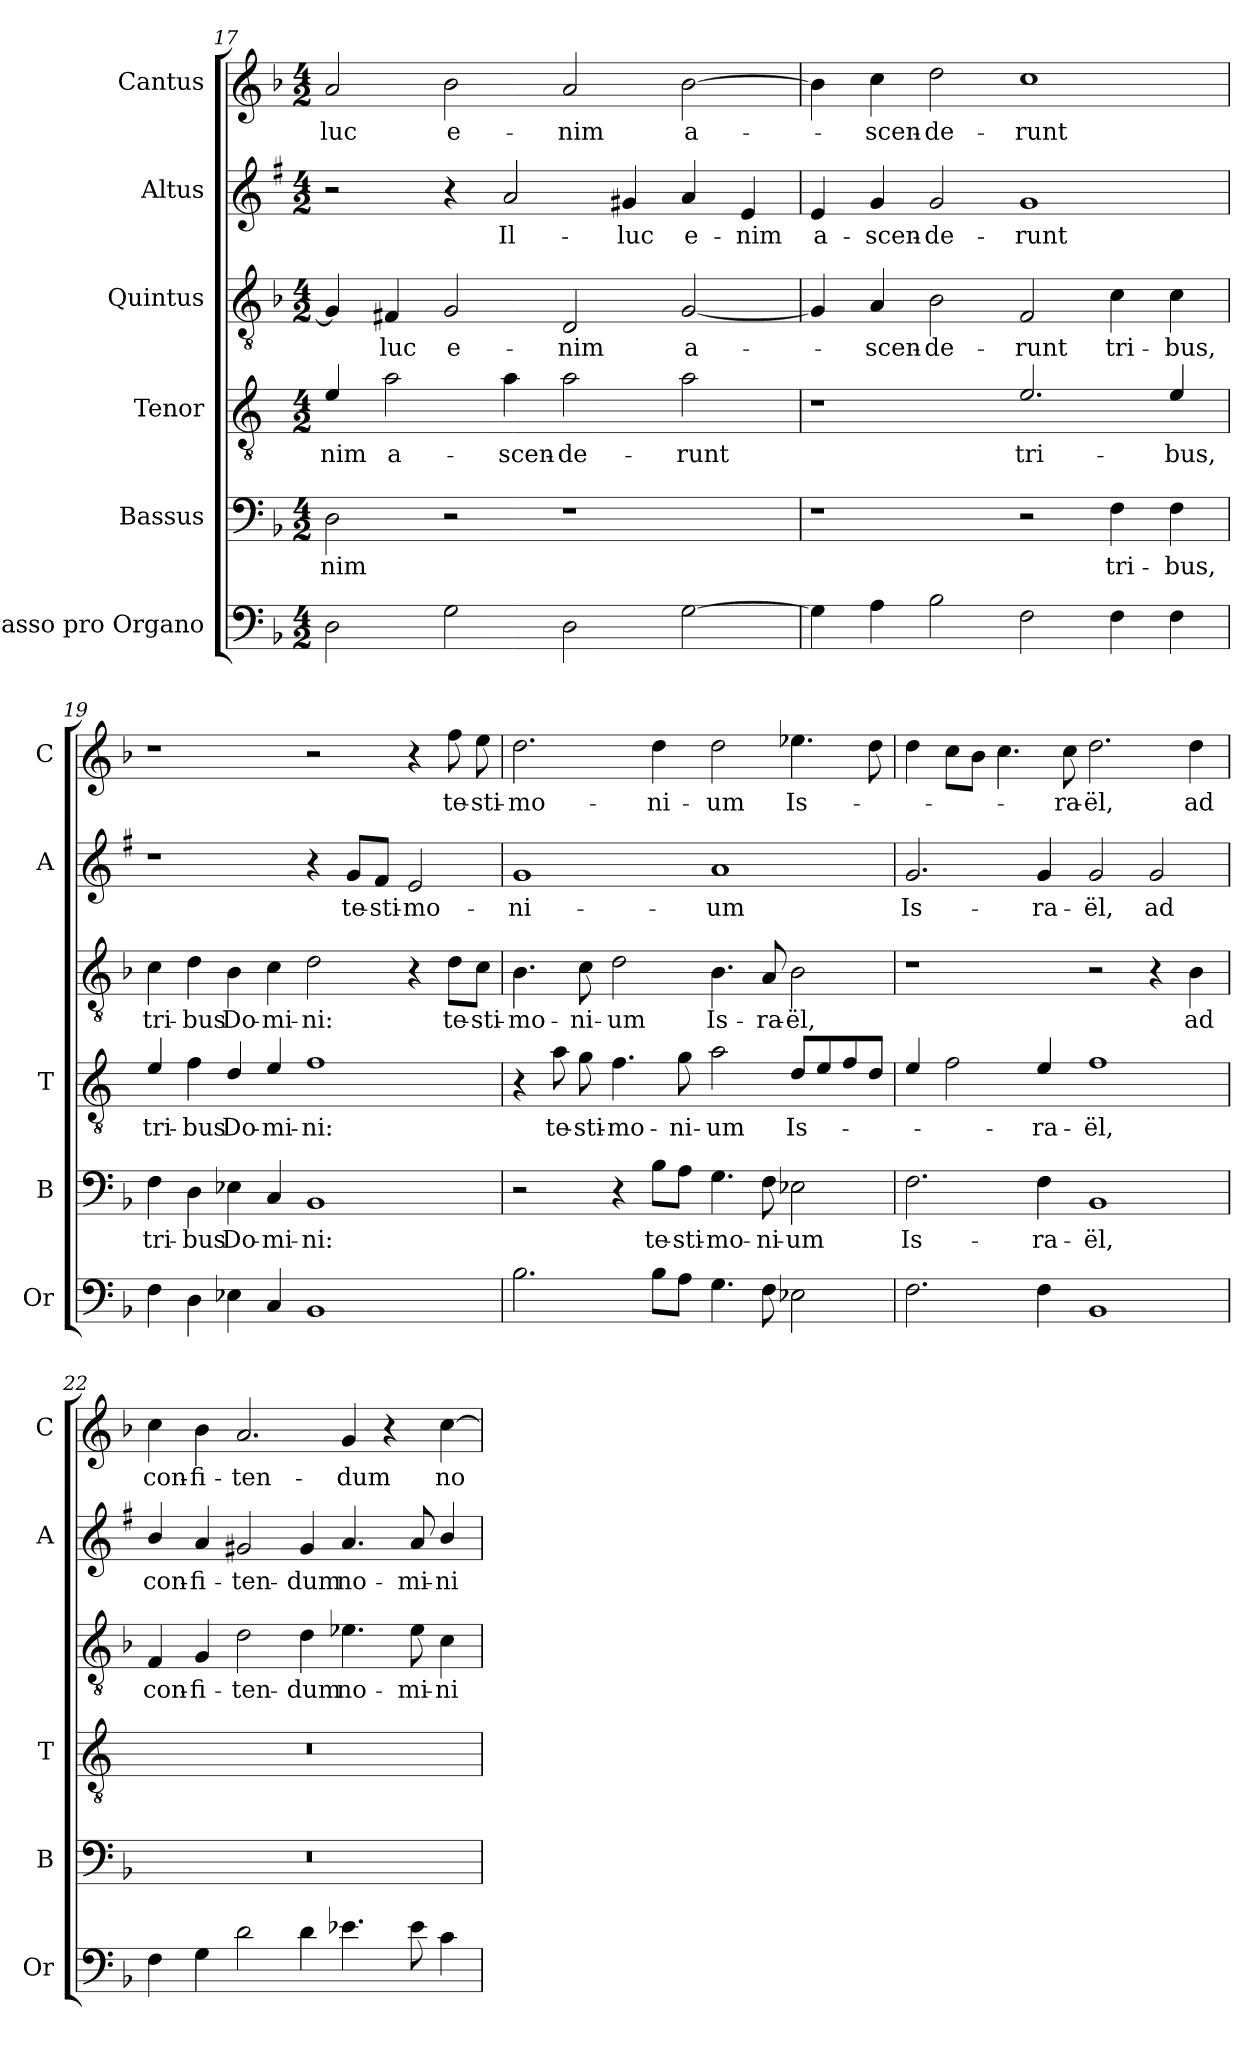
**kern	**kern	**text	**kern	**text	**kern	**text	**kern	**text	**kern	**text
*part6	*part5	*part5	*part4	*part4	*part3	*part3	*part2	*part2	*part1	*part1
*staff6	*staff5	*staff5	*staff4	*staff4	*staff3	*staff3	*staff2	*staff2	*staff1	*staff1
*I"Basso pro Organo	*I"Bassus	*	*I"Tenor	*	*I"Quintus	*	*I"Altus	*	*I"Cantus	*
*I'Or	*I'B	*	*I'T	*	*	*	*I'A	*	*I'C	*
*clefF4	*clefF4	*	*clefGv2	*	*clefGv2	*	*clefG2	*	*clefG2	*
*	*	*	*ITrd4c7	*	*	*	*ITrd1c2	*	*	*
*k[b-]	*k[b-]	*	*k[b-]	*	*k[b-]	*	*k[b-]	*	*k[b-]	*
*F:	*F:	*	*F:	*	*F:	*	*F:	*	*F:	*
*M4/2	*M4/2	*	*M4/2	*	*M4/2	*	*M4/2	*	*M4/2	*
=17	=17	=17	=17	=17	=17	=17	=17	=17	=17	=17
!	!	!LO:LY:b	!	!LO:LY:b	!	!	!	!	!	!LO:LY:b
2D\	2D\	-nim	4A/	-nim	4G/]	.	2r	.	2a/	-luc
!	!	!	!	!LO:LY:b	!	!LO:LY:b	!	!	!	!
.	.	.	2d\	a-	4F#X/	-luc	.	.	.	.
!	!	!	!	!	!	!LO:LY:b	!	!	!	!LO:LY:b
2G\	2r	.	.	.	2G/	e-	4r	.	2b-\	e-
!	!	!	!	!LO:LY:b	!	!	!	!LO:LY:b	!	!
.	.	.	4d\	-scen-	.	.	2g/	Il-	.	.
!	!	!	!	!LO:LY:b	!	!LO:LY:b	!	!	!	!LO:LY:b
2D\	1r	.	2d\	-de-	2D/	-nim	.	.	2a/	-nim
!	!	!	!	!	!	!	!	!LO:LY:b	!	!
.	.	.	.	.	.	.	4f#X/	-luc	.	.
!	!	!	!	!LO:LY:b	!	!LO:LY:b	!	!LO:LY:b	!	!LO:LY:b
[2G\	.	.	2d\	-runt	[2G/	a-	4g/	e-	[2b-\	a-
!	!	!	!	!	!	!	!	!LO:LY:b	!	!
.	.	.	.	.	.	.	4d/	-nim	.	.
!!LO:PB:g=z
=18	=18	=18	=18	=18	=18	=18	=18	=18	=18	=18
!	!	!	!	!	!	!	!	!LO:LY:b	!	!
4G\]	1r	.	1r	.	4G/]	.	4d/	a-	4b-\]	.
!	!	!	!	!	!	!LO:LY:b	!	!LO:LY:b	!	!LO:LY:b
4A\	.	.	.	.	4A/	-scen-	4f/	-scen-	4cc\	-scen-
!	!	!	!	!	!	!LO:LY:b	!	!LO:LY:b	!	!LO:LY:b
2B-\	.	.	.	.	2B-\	-de-	2f/	-de-	2dd\	-de-
!	!	!	!	!LO:LY:b	!	!LO:LY:b	!	!LO:LY:b	!	!LO:LY:b
2F\	2r	.	2.A/	tri-	2F/	-runt	1f	-runt	1cc	-runt
!	!	!LO:LY:b	!	!	!	!LO:LY:b	!	!	!	!
4F\	4F\	tri-	.	.	4c\	tri-	.	.	.	.
!	!	!LO:LY:b	!	!LO:LY:b	!	!LO:LY:b	!	!	!	!
4F\	4F\	-bus,	4A/	-bus,	4c\	-bus,	.	.	.	.
=19	=19	=19	=19	=19	=19	=19	=19	=19	=19	=19
!	!	!LO:LY:b	!	!LO:LY:b	!	!LO:LY:b	!	!	!	!
4F\	4F\	tri-	4A/	tri-	4c\	tri-	1r	.	1r	.
!	!	!LO:LY:b	!	!LO:LY:b	!	!LO:LY:b	!	!	!	!
4D\	4D\	-bus	4B-\	-bus	4d\	-bus	.	.	.	.
!	!	!LO:LY:b	!	!LO:LY:b	!	!LO:LY:b	!	!	!	!
4E-X\	4E-X\	Do-	4G/	Do-	4B-\	Do-	.	.	.	.
!	!	!LO:LY:b	!	!LO:LY:b	!	!LO:LY:b	!	!	!	!
4C/	4C/	-mi-	4A/	-mi-	4c\	-mi-	.	.	.	.
!	!	!LO:LY:b	!	!LO:LY:b	!	!LO:LY:b	!	!	!	!
1BB-	1BB-	-ni:	1B-	-ni:	2d\	-ni:	4r	.	2r	.
!	!	!	!	!	!	!	!	!LO:LY:b	!	!
.	.	.	.	.	.	.	8f/L	te-	.	.
!	!	!	!	!	!	!	!	!LO:LY:b	!	!
.	.	.	.	.	.	.	8e/J	-sti-	.	.
!	!	!	!	!	!	!	!	!LO:LY:b	!	!
.	.	.	.	.	4r	.	2d/	-mo-	4r	.
!	!	!	!	!	!	!LO:LY:b	!	!	!	!LO:LY:b
.	.	.	.	.	8d\L	te-	.	.	8ff\	te-
!	!	!	!	!	!	!LO:LY:b	!	!	!	!LO:LY:b
.	.	.	.	.	8c\J	-sti-	.	.	8ee\	-sti-
=20	=20	=20	=20	=20	=20	=20	=20	=20	=20	=20
!	!	!	!	!	!	!LO:LY:b	!	!LO:LY:b	!	!LO:LY:b
2.B-\	2r	.	4r	.	4.B-\	-mo-	1f	-ni-	2.dd\	-mo-
!	!	!	!	!LO:LY:b	!	!	!	!	!	!
.	.	.	8d\	te-	.	.	.	.	.	.
!	!	!	!	!LO:LY:b	!	!LO:LY:b	!	!	!	!
.	.	.	8c\	-sti-	8c\	-ni-	.	.	.	.
!	!	!	!	!LO:LY:b	!	!LO:LY:b	!	!	!	!
.	4r	.	4.B-\	-mo-	2d\	-um	.	.	.	.
!	!	!LO:LY:b	!	!	!	!	!	!	!	!LO:LY:b
8B-\L	8B-\L	te-	.	.	.	.	.	.	4dd\	-ni-
!	!	!LO:LY:b	!	!LO:LY:b	!	!	!	!	!	!
8A\J	8A\J	-sti-	8c\	-ni-	.	.	.	.	.	.
!	!	!LO:LY:b	!	!LO:LY:b	!	!LO:LY:b	!	!LO:LY:b	!	!LO:LY:b
4.G\	4.G\	-mo-	2d\	-um	4.B-\	Is-	1g	-um	2dd\	-um
!	!	!LO:LY:b	!	!	!	!LO:LY:b	!	!	!	!
8F\	8F\	-ni-	.	.	8A/	-ra-	.	.	.	.
!	!	!LO:LY:b	!	!LO:LY:b	!	!LO:LY:b	!	!	!	!LO:LY:b
2E-X\	2E-X\	-um	8G/L	Is-	2B-\	-ël,	.	.	4.ee-X\	Is-
.	.	.	8A/	.	.	.	.	.	.	.
.	.	.	8B-/	.	.	.	.	.	.	.
.	.	.	8G/J	.	.	.	.	.	8dd\	.
!!LO:LB:g=z
=21	=21	=21	=21	=21	=21	=21	=21	=21	=21	=21
!	!	!LO:LY:b	!	!	!	!	!	!LO:LY:b	!	!
2.F\	2.F\	Is-	4A/	.	1r	.	2.f/	Is-	4dd\	.
.	.	.	2B-\	.	.	.	.	.	8cc\L	.
.	.	.	.	.	.	.	.	.	8b-\J	.
.	.	.	.	.	.	.	.	.	4.cc\	.
!	!	!LO:LY:b	!	!LO:LY:b	!	!	!	!LO:LY:b	!	!
4F\	4F\	-ra-	4A/	-ra-	.	.	4f/	-ra-	.	.
!	!	!	!	!	!	!	!	!	!	!LO:LY:b
.	.	.	.	.	.	.	.	.	8cc\	-ra-
!	!	!LO:LY:b	!	!LO:LY:b	!	!	!	!LO:LY:b	!	!LO:LY:b
1BB-	1BB-	-ël,	1B-	-ël,	2r	.	2f/	-ël,	2.dd\	-ël,
!	!	!	!	!	!	!	!	!LO:LY:b	!	!
.	.	.	.	.	4r	.	2f/	ad	.	.
!	!	!	!	!	!	!LO:LY:b	!	!	!	!LO:LY:b
.	.	.	.	.	4B-\	ad	.	.	4dd\	ad
=22	=22	=22	=22	=22	=22	=22	=22	=22	=22	=22
!	!	!	!	!	!	!LO:LY:b	!	!LO:LY:b	!	!LO:LY:b
4F\	0r	.	0r	.	4F/	con-	4a/	con-	4cc\	con-
!	!	!	!	!	!	!LO:LY:b	!	!LO:LY:b	!	!LO:LY:b
4G\	.	.	.	.	4G/	-fi-	4g/	-fi-	4b-\	-fi-
!	!	!	!	!	!	!LO:LY:b	!	!LO:LY:b	!	!LO:LY:b
2d\	.	.	.	.	2d\	-ten-	2f#X/	-ten-	2.a/	-ten-
!	!	!	!	!	!	!LO:LY:b	!	!LO:LY:b	!	!
4d\	.	.	.	.	4d\	-dum	4f#/	-dum	.	.
!	!	!	!	!	!	!LO:LY:b	!	!LO:LY:b	!	!LO:LY:b
4.e-X\	.	.	.	.	4.e-X\	no-	4.g/	no-	4g/	-dum
.	.	.	.	.	.	.	.	.	4r	.
!	!	!	!	!	!	!LO:LY:b	!	!LO:LY:b	!	!
8e-\	.	.	.	.	8e-\	-mi-	8g/	-mi-	.	.
!	!	!	!	!	!	!LO:LY:b	!	!LO:LY:b	!	!LO:LY:b
4c\	.	.	.	.	4c\	-ni	4a/	-ni	[4cc\	no-
=	=	=	=	=	=	=	=	=	=	=
*-	*-	*-	*-	*-	*-	*-	*-	*-	*-	*-
